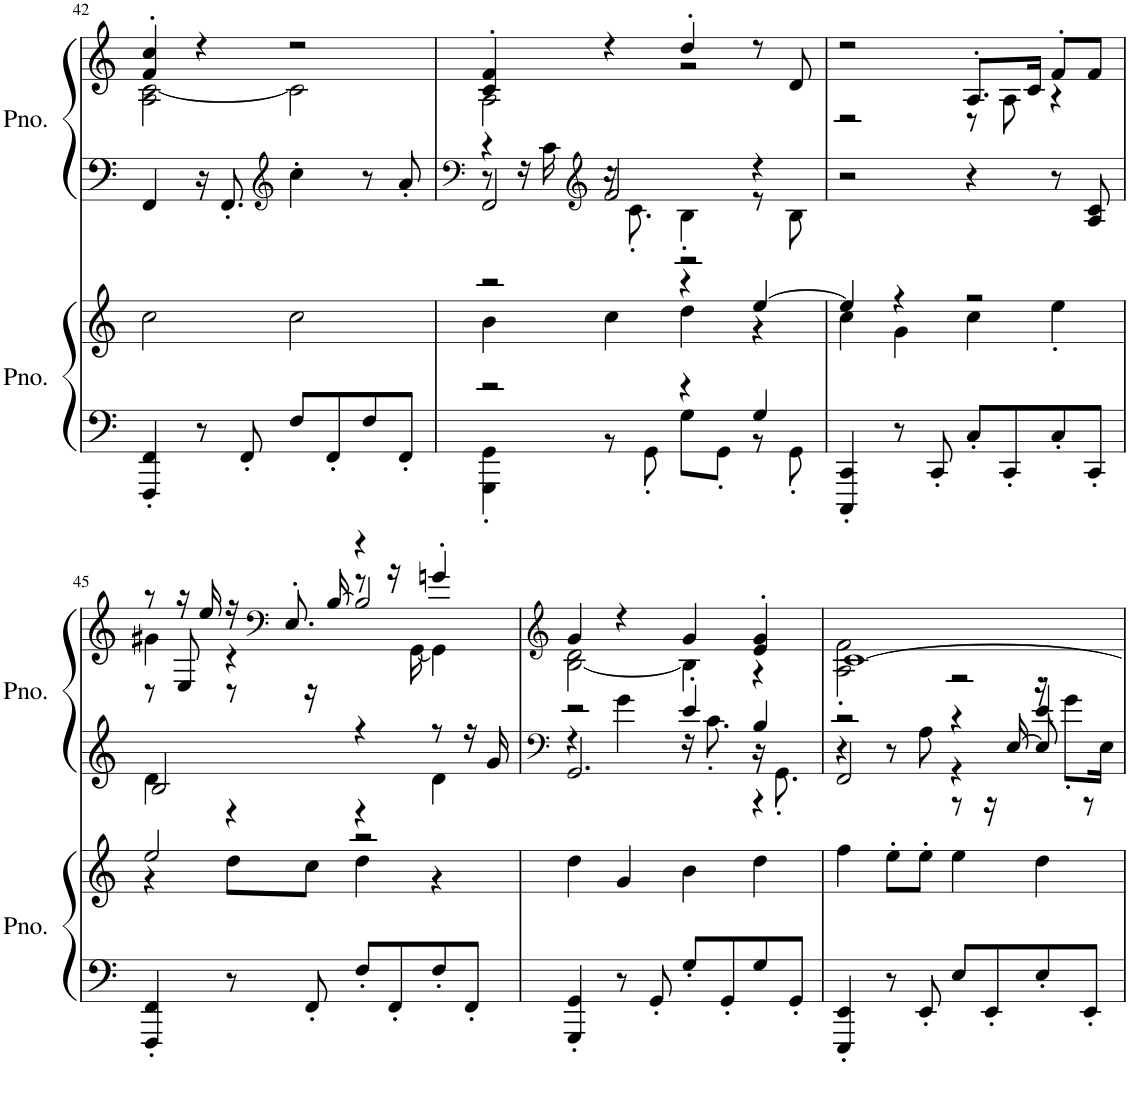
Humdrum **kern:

**kern	**kern	**kern	**kern
*part2	*part2	*part1	*part1
*staff4	*staff3	*staff2	*staff1
*I"Piano	*	*I"Piano	*
*I'Pno.	*	*I'Pno.	*
!!LO:PB:g=z
*clefF4	*clefG2	*clefF4	*clefG2
*k[]	*k[]	*k[]	*k[]
*M4/4	*M4/4	*M4/4	*M4/4
=42	=42	=42	=42
*	*	*	*^
4FFF/' 4FF/'	2cc\	4FF/	4f/' 4cc/'	2A\ [2c\
8r	.	16r	4r	.
.	.	8.FF'/	.	.
8FF'/	.	.	.	.
*	*	*clefG2	*	*
8F/L	2cc\	4cc'\	2r	2c\]
8FF'/	.	.	.	.
8F/	.	8r	.	.
8FF'/J	.	8a'/	.	.
=43	=43	=43	=43	=43
*	*	*clefF4	*	*
*^	*^	*^	*	*
*	*	*	*	*	*^	*	*
2r	4GGG\' 4GG\'	2r	4b\	4r	8r	2FF/	4c/' 4f/'	2A\
.	.	.	.	.	16r	.	.	.
.	.	.	.	.	16c\	.	.	.
*	*	*	*	*clefG2	*	*	*	*
.	8r	.	4cc\	2f/	16r	.	4r	.
.	.	.	.	.	8.c'\	.	.	.
.	8GG'\	.	.	.	.	.	.	.
4r	8G\L	4r	4dd\	.	4B'\	2r	4dd'/	2r
.	8GG'\J	.	.	.	.	.	.	.
4G/	8r	[4ee/	4r	4r	8r	.	8r	.
.	8GG'\	.	.	.	8B\	.	8d/	.
*v	*v	*	*	*v	*v	*v	*	*
=44	=44	=44	=44	=44	=44
4CCC/' 4CC/'	4ee/]	4cc\	2r	2r	2r
8r	4r	4g\	.	.	.
8CC'/	.	.	.	.	.
8C'/L	2r	4cc\	4r	8.A'/L	8r
8CC'/	.	.	.	.	8A\
.	.	.	.	16c/Jk	.
8C'/	.	4ee'\	8r	8f'/L	4r
8CC'/J	.	.	8A/ 8c/	8f/J	.
!!LO:LB:g=z
=45	=45	=45	=45	=45	=45
*	*	*	*^	*	*^
4FFF/' 4FF/'	2ee/	4r	2B/	4d\	8r	4g#X\	8r
.	.	.	.	.	16r	.	8E/
.	.	.	.	.	16ee/	.	.
8r	.	8dd\L	.	4r	16r	4r	8r
*	*	*	*	*	*clefF4	*	*
.	.	.	.	.	8.E'/	.	.
8FF'/	.	8cc\J	.	.	.	.	16r
.	.	.	.	.	.	.	[16B/
8F'/L	2r	4dd\	4r	4r	4r	8r	2B/]
8FF'/	.	.	.	.	.	16r	.
.	.	.	.	.	.	[16GG\	.
8F'/	.	4r	8r	4d\	4gn'/	4GG\]	.
8FF'/J	.	.	16r	.	.	.	.
.	.	.	16g/	.	.	.	.
*	*v	*v	*	*	*	*	*
*	*	*v	*v	*	*	*
*	*	*	*v	*v	*v
=46	=46	=46	=46
*	*	*clefF4	*clefG2
*	*	*^	*^
*	*	*	*^	*	*
4GGG/' 4GG/'	4dd\	2r	4r	2.GG/	4g/	[2B\ 2d\
8r	4g/	.	4g\	.	4r	.
8GG'/	.	.	.	.	.	.
8G'/L	4b\	4e'/	16r	.	4g/	4B\]
.	.	.	8.c'\	.	.	.
8GG'/	.	.	.	.	.	.
8G/	4dd\	4B/	16r	4r	4e/' 4g/'	4r
.	.	.	8.GG'\	.	.	.
8GG'/J	.	.	.	.	.	.
=47	=47	=47	=47	=47	=47	=47
4EEE/' 4EE/'	4ff\	2r	4r	2FF/	[1c	2A\' 2f\'
8r	8ee'\L	.	8r	.	.	.
8EE'/	8ee'\J	.	8A\	.	.	.
8E/L	4ee\	4r	4r	8r	.	2r
8EE'/	.	.	.	16r	.	.
.	.	.	.	[16E/	.	.
8E'/	4dd\	4e'/	16r	8E/]	.	.
.	.	.	8g'\L	.	.	.
8EE'/J	.	.	.	8r	.	.
.	.	.	16E\Jk	.	.	.
*	*	*v	*v	*v	*	*
*	*	*	*v	*v
=	=	=	=
*-	*-	*-	*-
